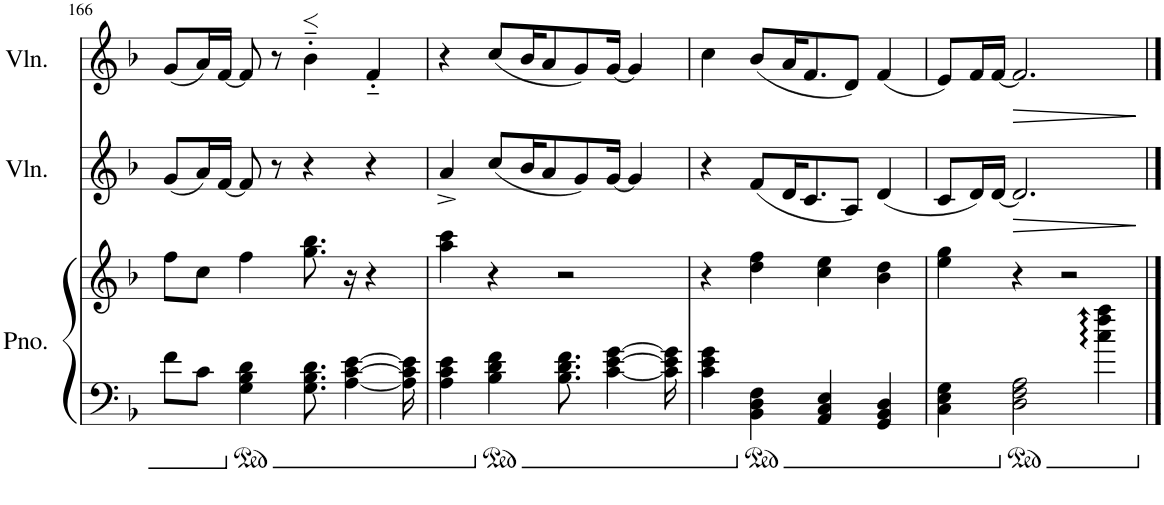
**kern	**kern	**kern	**dynam	**kern	**dynam
*part3	*part3	*part2	*part2	*part1	*part1
*staff4	*staff3	*staff2	*staff2	*staff1	*staff1
*I"Piano	*	*I"Violin	*	*I"Violin	*
*I'Pno.	*	*I'Vln.	*	*I'Vln.	*
!!LO:PB:g=z
*clefG2	*clefG2	*clefG2	*	*clefG2	*
*k[b-]	*k[b-]	*k[b-]	*	*k[b-]	*
*M4/4	*M4/4	*M4/4	*	*M4/4	*
*met(c)	*met(c)	*met(c)	*	*met(c)	*
=166	=166	=166	=166	=166	=166
8f\L	8ff\L	(8g/L	.	(8g/L	.
8c\J	8cc\J	16a/L)	.	16a/L)	.
.	.	[16f/JJ	.	[16f/JJ	.
4G\ 4B-\ 4d\	4ff\	8f/]	.	8f/]	.
.	.	8r	.	8r	.
8.G\ 8.B-\ 8.d\	8.gg\ 8.bb-\	4r	.	4b-'~>\	.
[4A\ [4c\ [4e\	16r	.	.	.	.
.	4r	4r	.	4f'~/	.
16A\] 16c\] 16e\]	.	.	.	.	.
=167	=167	=167	=167	=167	=167
4A\ 4c\ 4e\	4aa\ 4ccc\	4a^/	.	4r	.
4B-\ 4d\ 4f\	4r	(8cc/L	.	(8cc/L	.
.	.	16b-/K	.	16b-/K	.
.	.	8a/	.	8a/	.
8.B-\ 8.d\ 8.f\	2r	.	.	.	.
.	.	8g/)	.	8g/)	.
[4c\ [4e\ [4g\	.	[16g/Jk	.	[16g/Jk	.
.	.	4g/]	.	4g/]	.
16c\] 16e\] 16g\]	.	.	.	.	.
=168	=168	=168	=168	=168	=168
4c\ 4e\ 4g\	4r	4r	.	4cc\	.
4BB-\ 4D\ 4F\	4dd\ 4ff\	(8f/L	.	(8b-/L	.
.	.	16d/K	.	16a/K	.
.	.	8.c/	.	8.f/	.
4AA/ 4C/ 4E/	4cc\ 4ee\	.	.	.	.
.	.	8A/J)	.	8d/J)	.
4GG/ 4BB-/ 4D/	4b-\ 4dd\	(4d/	.	(4f/	.
=169	=169	=169	=169	=169	=169
4C\ 4E\ 4G\	4ee\ 4gg\	8c/L	.	8e/L)	.
.	.	16d/L)	.	16f/L	.
.	.	[16d/JJ	.	[16f/JJ	.
!	!	!	!LO:HP:b	!	!LO:HP:b
2D\ 2F\ 2A\	4r	2.d/]	>	2.f/]	>
.	2r	.	.	.	.
4cc\ 4ff\ 4aa\	.	.	.	.	.
.	.	.	]	.	]
==	==	==	==	==	==
*-	*-	*-	*-	*-	*-
